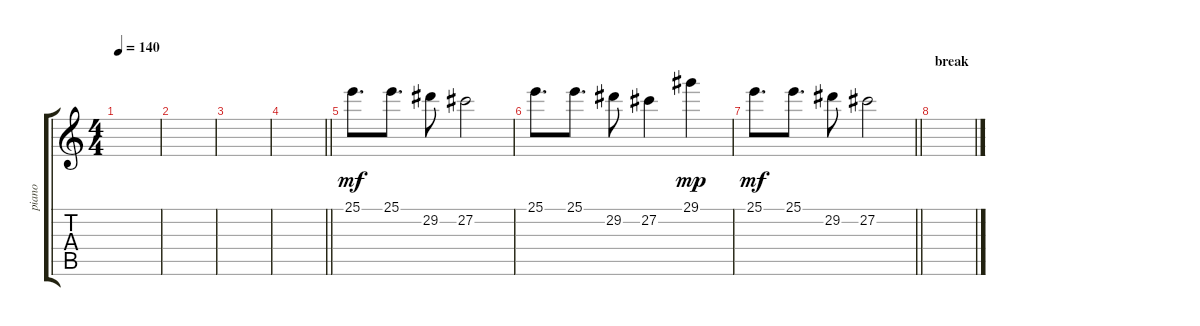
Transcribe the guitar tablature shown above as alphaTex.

\track ("piano" "piano") {instrument brightacousticpiano}
\staff {score tabs}
\tuning (Eb4 Bb3 Gb3 Db3 Ab2 Eb2) {hide}
\ts (4 4)
\tempo 140
\clef g2
\ks c
|
|
|
\barLineRight lightlight
|
25.1.8{d dy mf} 25.1.8{d} 29.2.8 27.2.2 |
25.1.8{d} 25.1.8{d} 29.2.8 27.2.4 29.1.4{dy mp} |
\barLineRight lightlight
25.1.8{d dy mf} 25.1.8{d} 29.2.8 27.2.2 |
\section ("" "break")
